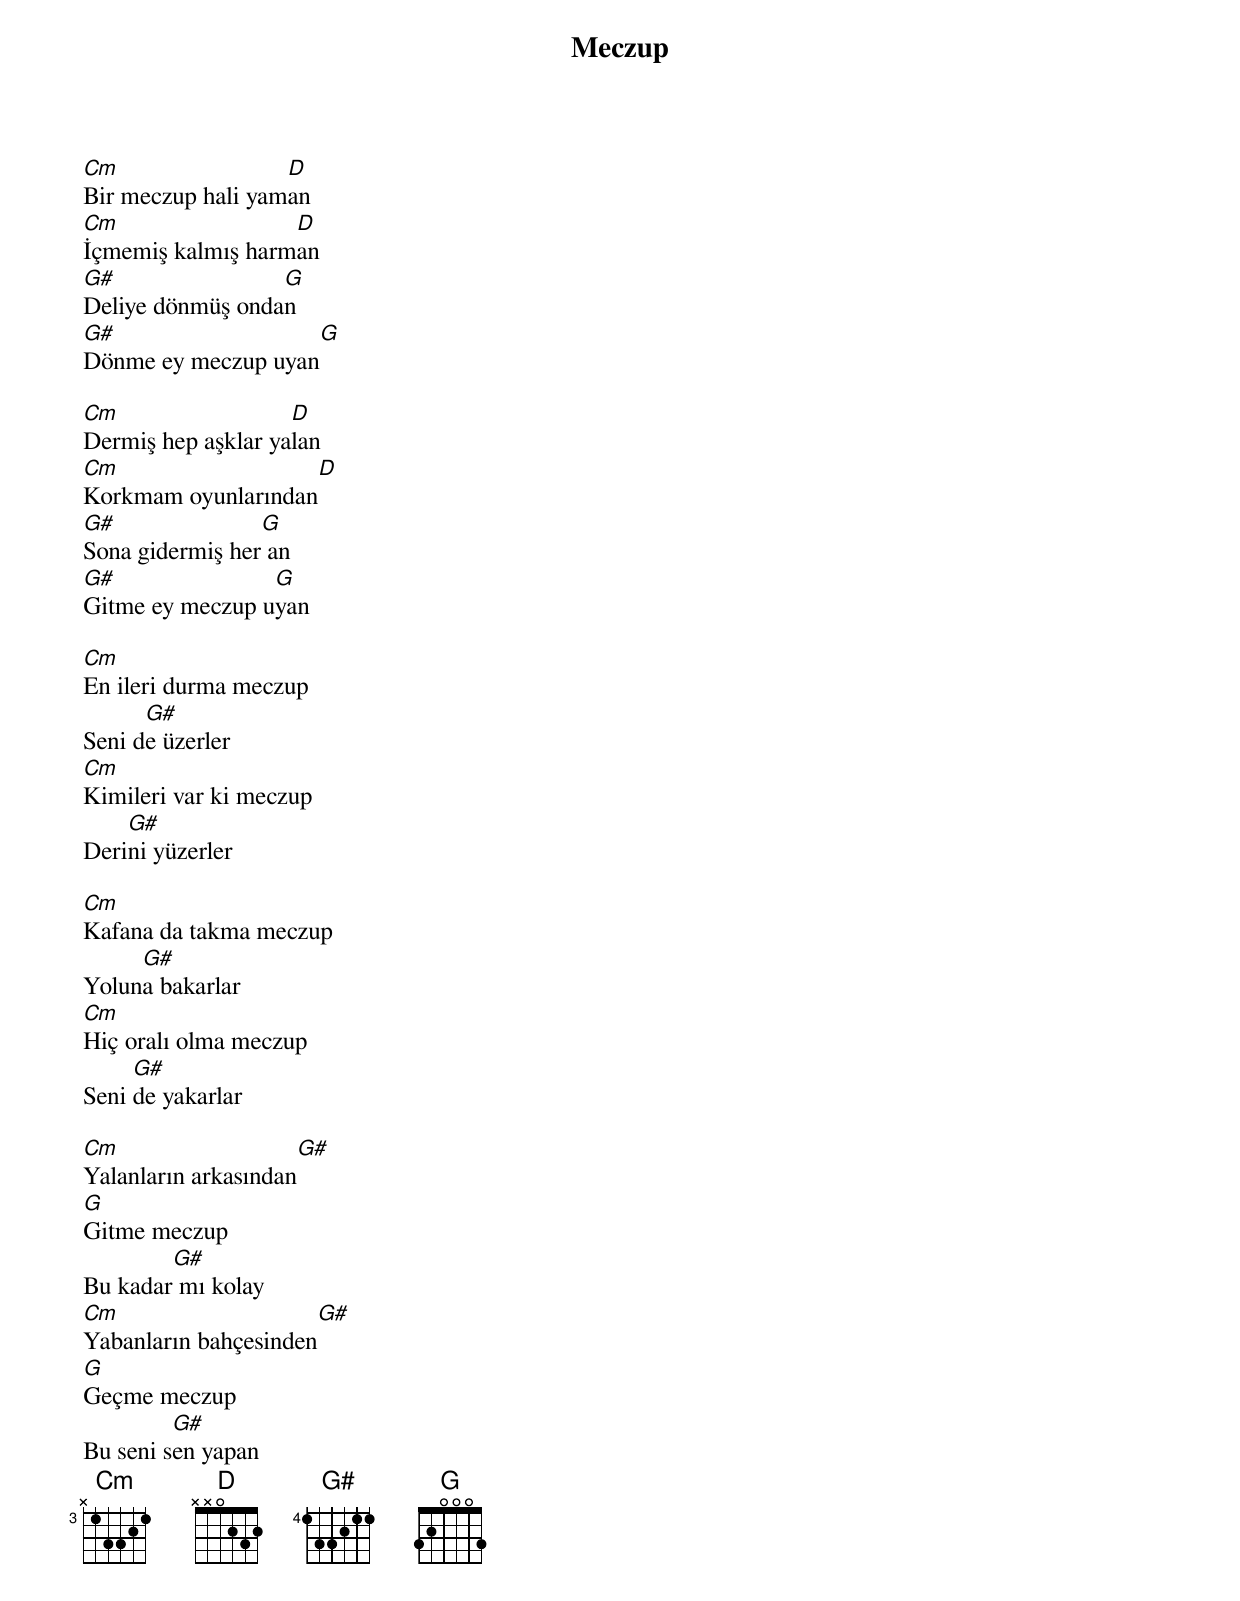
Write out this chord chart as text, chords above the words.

{title: Meczup}
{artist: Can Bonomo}

Cm                 D
Bir meczup hali yaman
Cm                 D
İçmemiş kalmış harman
G#                G
Deliye dönmüş ondan
G#                  G
Dönme ey meczup uyan

Cm                  D
Dermiş hep aşklar yalan
Cm                  D
Korkmam oyunlarından
G#               G
Sona gidermiş her an
G#               G
Gitme ey meczup uyan

Cm
En ileri durma meczup
      G#
Seni de üzerler
Cm
Kimileri var ki meczup
    G#
Derini yüzerler

Cm
Kafana da takma meczup
     G#
Yoluna bakarlar
Cm
Hiç oralı olma meczup
     G#
Seni de yakarlar

Cm                   G#
Yalanların arkasından
G
Gitme meczup
        G#
Bu kadar mı kolay
Cm                     G#
Yabanların bahçesinden
G
Geçme meczup
         G#
Bu seni sen yapan
